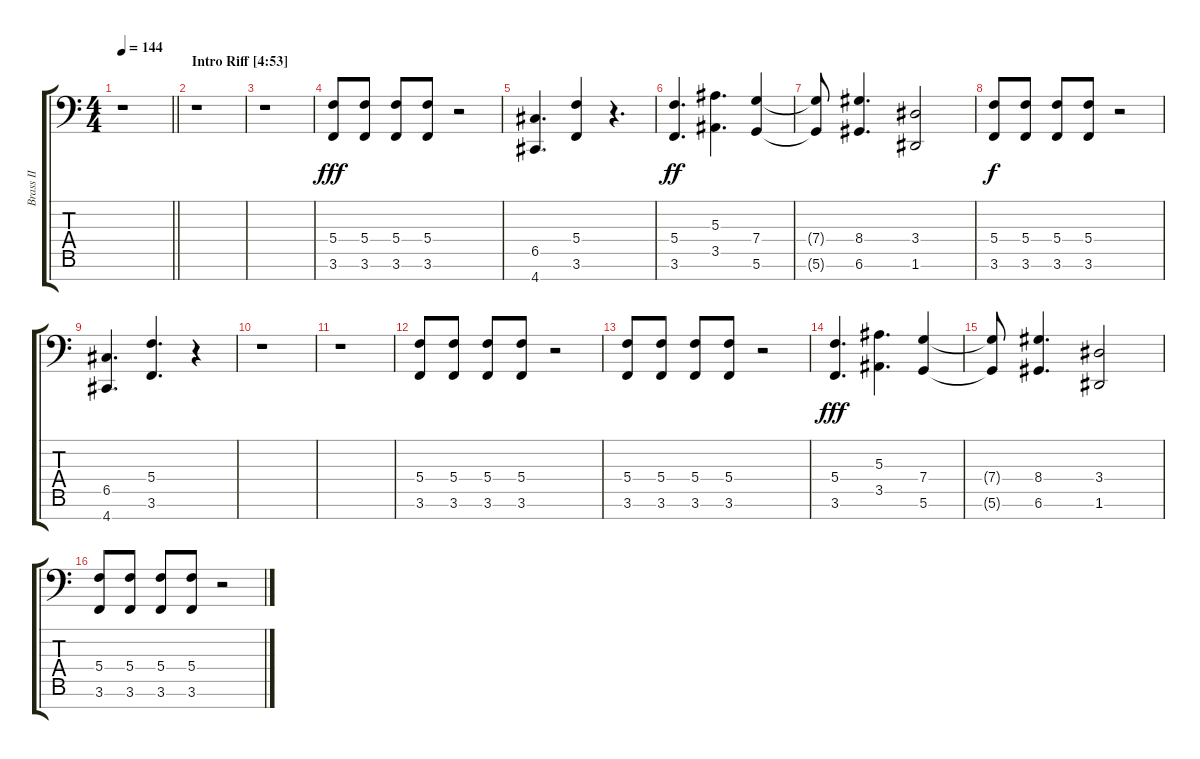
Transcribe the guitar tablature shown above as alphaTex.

\track ("Brass II" "Brass II") {instrument trombone}
\staff {score tabs}
\tuning (D4 A3 F3 C3 G2 D2 A1) {hide}
\ts (4 4)
\tempo 144
\clef f4
\barLineRight lightlight
\ks c
r.1{dy f} |
\section ("" "Intro Riff [4:53]")
r.1 |
r.1 |
(5.4 3.6).8{dy fff instrument trombone} (5.4 3.6).8 (5.4 3.6).8 (5.4 3.6).8 r.2 |
(6.5 4.7).4{d} (5.4 3.6).4 r.4{d} |
(5.4 3.6).4{d dy ff} (5.3 3.5).4{d} (7.4 5.6).4 |
(7.4{t} 5.6{t}).8 (8.4 6.6).4{d} (3.4 1.6).2 |
(5.4 3.6).8{dy f} (5.4 3.6).8 (5.4 3.6).8 (5.4 3.6).8 r.2 |
(6.5 4.7).4{d} (5.4 3.6).4{d} r.4 |
r.1 |
r.1 |
(5.4 3.6).8 (5.4 3.6).8 (5.4 3.6).8 (5.4 3.6).8 r.2 |
(5.4 3.6).8 (5.4 3.6).8 (5.4 3.6).8 (5.4 3.6).8 r.2 |
(5.4 3.6).4{d dy fff} (5.3 3.5).4{d} (7.4 5.6).4 |
(7.4{t} 5.6{t}).8 (8.4 6.6).4{d} (3.4 1.6).2 |
(5.4 3.6).8 (5.4 3.6).8 (5.4 3.6).8 (5.4 3.6).8 r.2
